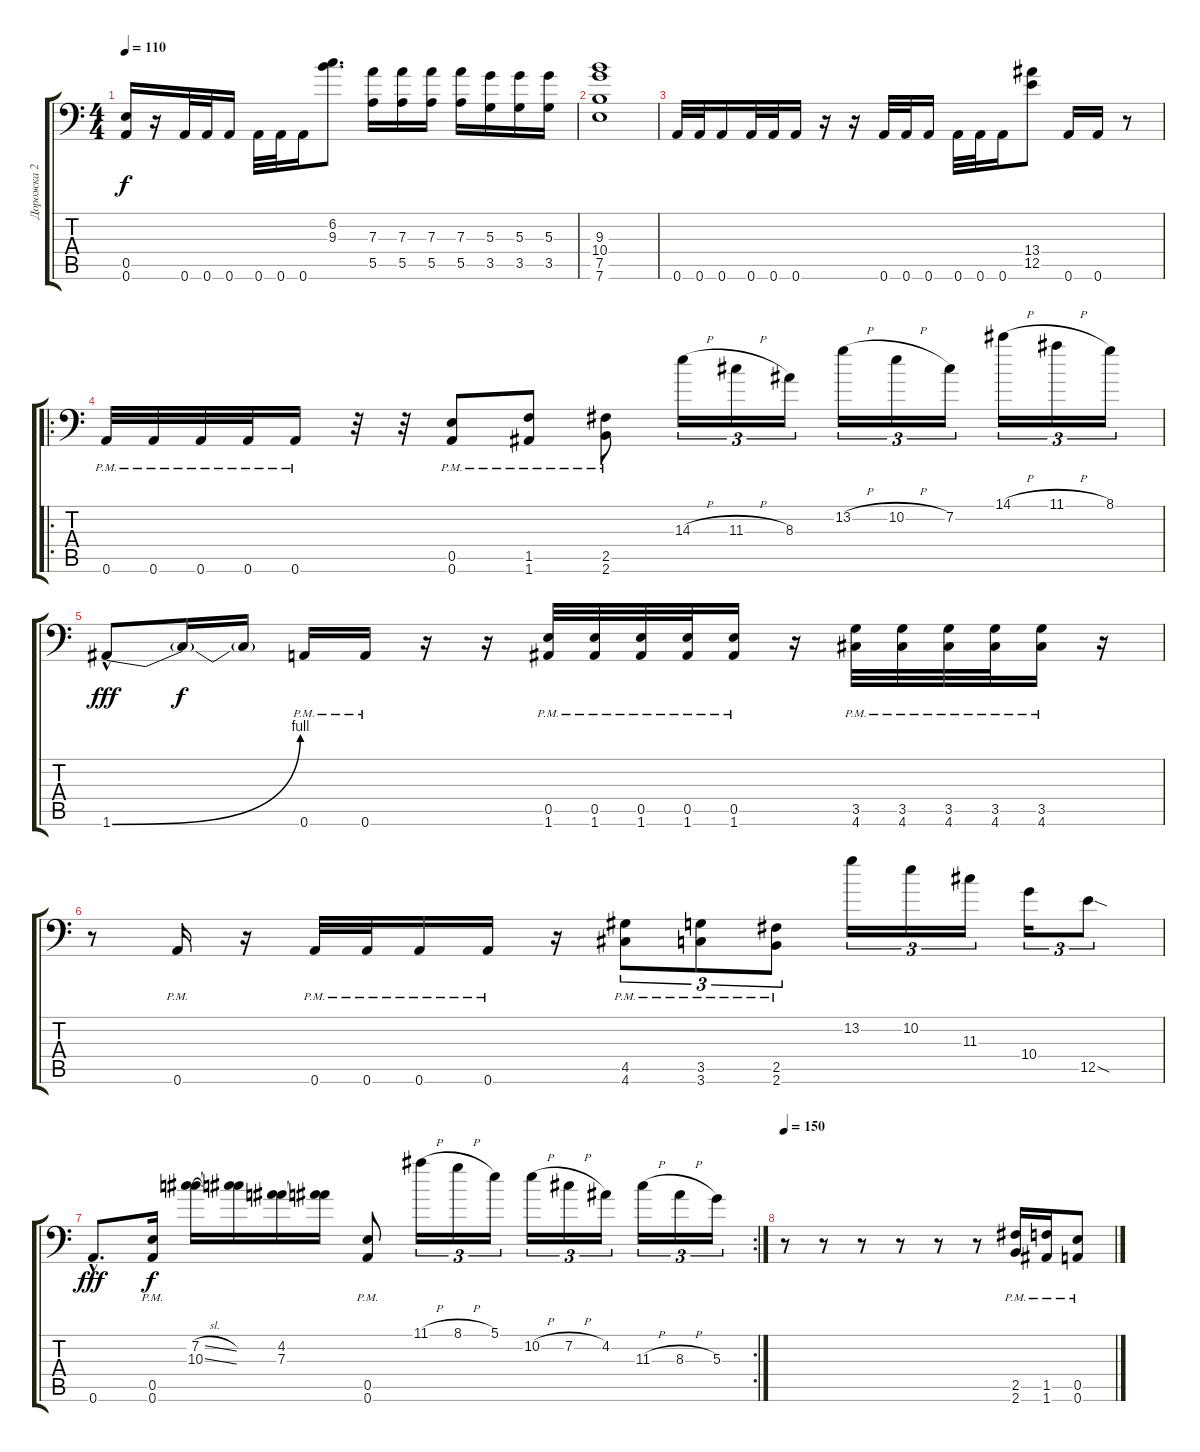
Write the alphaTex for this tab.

\track ("Дорожка 2" "Дорожка 2") {instrument distortionguitar}
\staff {score tabs}
\tuning (B3 Gb3 D3 A2 E2 A1) {hide}
\ts (4 4)
\tempo 110
\clef f4
\ks c
(0.5 0.6).16{dy f} r.16 0.6.32 0.6.32 0.6.16 0.6.32 0.6.32 0.6.16 (6.2 9.3).8{d} (7.3 5.5).16 (7.3 5.5).16 (7.3 5.5).16 (7.3 5.5).16 (5.3 3.5).16 (5.3 3.5).16 (5.3 3.5).16 |
(9.3 10.4 7.5 7.6).1 |
0.6.32 0.6.32 0.6.16 0.6.32 0.6.32 0.6.16 r.16 r.16 0.6.32 0.6.32 0.6.16 0.6.32 0.6.32 0.6.16 (13.4 12.5).8 0.6.16 0.6.16 r.8 |
\ro
0.6{pm}.32 0.6{pm}.32 0.6{pm}.32 0.6{pm}.32 0.6{pm}.16 r.32 r.32 (0.5{pm} 0.6{pm}).8 (1.5{pm} 1.6{pm}).8 (2.5{pm} 2.6{pm}).8 14.3{h}.16{tu (3 2)} 11.3{h}.16{tu (3 2)} 8.3.16{tu (3 2)} 13.2{h}.16{tu (3 2)} 10.2{h}.16{tu (3 2)} 7.2.16{tu (3 2) beam splitsecondary} 14.1{h}.16{tu (3 2)} 11.1{h}.16{tu (3 2)} 8.1.16{tu (3 2)} |
1.6{be (bend 0 0 60 4) hac}.8{dy fff} 1.6{t}.16{dy f} 1.6{t}.16 0.6{pm}.16 0.6{pm}.16 r.16 r.16 (0.5{pm} 1.6{pm}).32 (0.5{pm} 1.6{pm}).32 (0.5{pm} 1.6{pm}).32 (0.5{pm} 1.6{pm}).32 (0.5{pm} 1.6{pm}).16 r.16 (3.5{pm} 4.6{pm}).32 (3.5{pm} 4.6{pm}).32 (3.5{pm} 4.6{pm}).32 (3.5{pm} 4.6{pm}).32 (3.5{pm} 4.6{pm}).16 r.16 |
r.8 0.6{pm}.16 r.16 0.6{pm}.32 0.6{pm}.32 0.6{pm}.16 0.6{pm}.16 r.16 (4.5{pm} 4.6{pm}).8{tu (3 2)} (3.5{pm} 3.6{pm}).8{tu (3 2)} (2.5{pm} 2.6{pm}).8{tu (3 2)} 13.2.16{tu (3 2)} 10.2.16{tu (3 2)} 11.3.16{tu (3 2) beam splitsecondary} 10.4.16{tu (3 2)} 12.5{sod}.8{tu (3 2)} |
\rc 2
0.6{hac}.8{d dy fff} (0.5{pm} 0.6{pm}).16{dy f} (7.2{sl} 10.3{sl}).16 (7.2{t} 10.3{t}).16 (4.2 7.3).16 (4.2{t} 7.3{t}).16 (0.5{pm} 0.6{pm}).8 11.1{h}.16{tu (3 2)} 8.1{h}.16{tu (3 2)} 5.1.16{tu (3 2)} 10.2{h}.16{tu (3 2)} 7.2{h}.16{tu (3 2)} 4.2.16{tu (3 2) beam splitsecondary} 11.3{h}.16{tu (3 2)} 8.3{h}.16{tu (3 2)} 5.3.16{tu (3 2)} |
\tempo 150
r.8 r.8 r.8 r.8 r.8 r.8 (2.5{pm} 2.6{pm}).16 (1.5{pm} 1.6{pm}).16 (0.5{pm} 0.6{pm}).8
